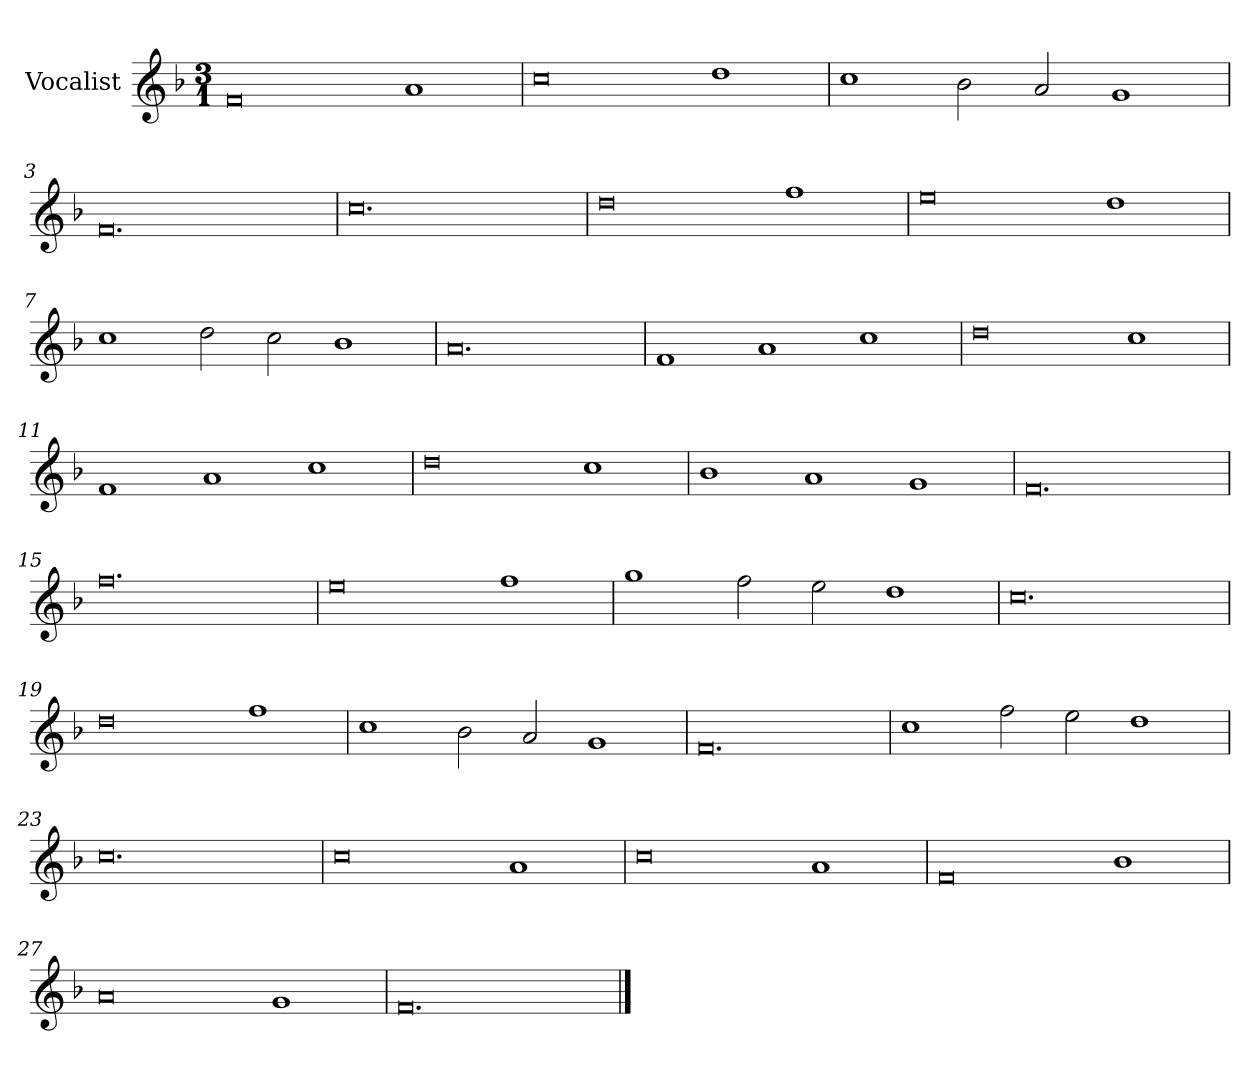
**kern
*part1
*staff1
*I"Vocalist
*k[b-]
*F:
*M3/1
=
0f
1a
=1
0cc
1dd
=2
1cc
2b-
2a
1g
=3
0.f
=4
0.cc
=5
0dd
1ff
=6
0ee
1dd
=7
1cc
2dd
2cc
1b-
=8
0.a
=9
1f
1a
1cc
=10
0dd
1cc
=11
1f
1a
1cc
=12
0dd
1cc
=13
1b-
1a
1g
=14
0.f
=15
0.ff
=16
0ee
1ff
=17
1gg
2ff
2ee
1dd
=18
0.cc
=19
0dd
1ff
=20
1cc
2b-
2a
1g
=21
0.f
=22
1cc
2ff
2ee
1dd
=23
0.cc
=24
0cc
1a
=25
0cc
1a
=26
0f
1b-
=27
0a
1g
=28
0.f
==
*-
